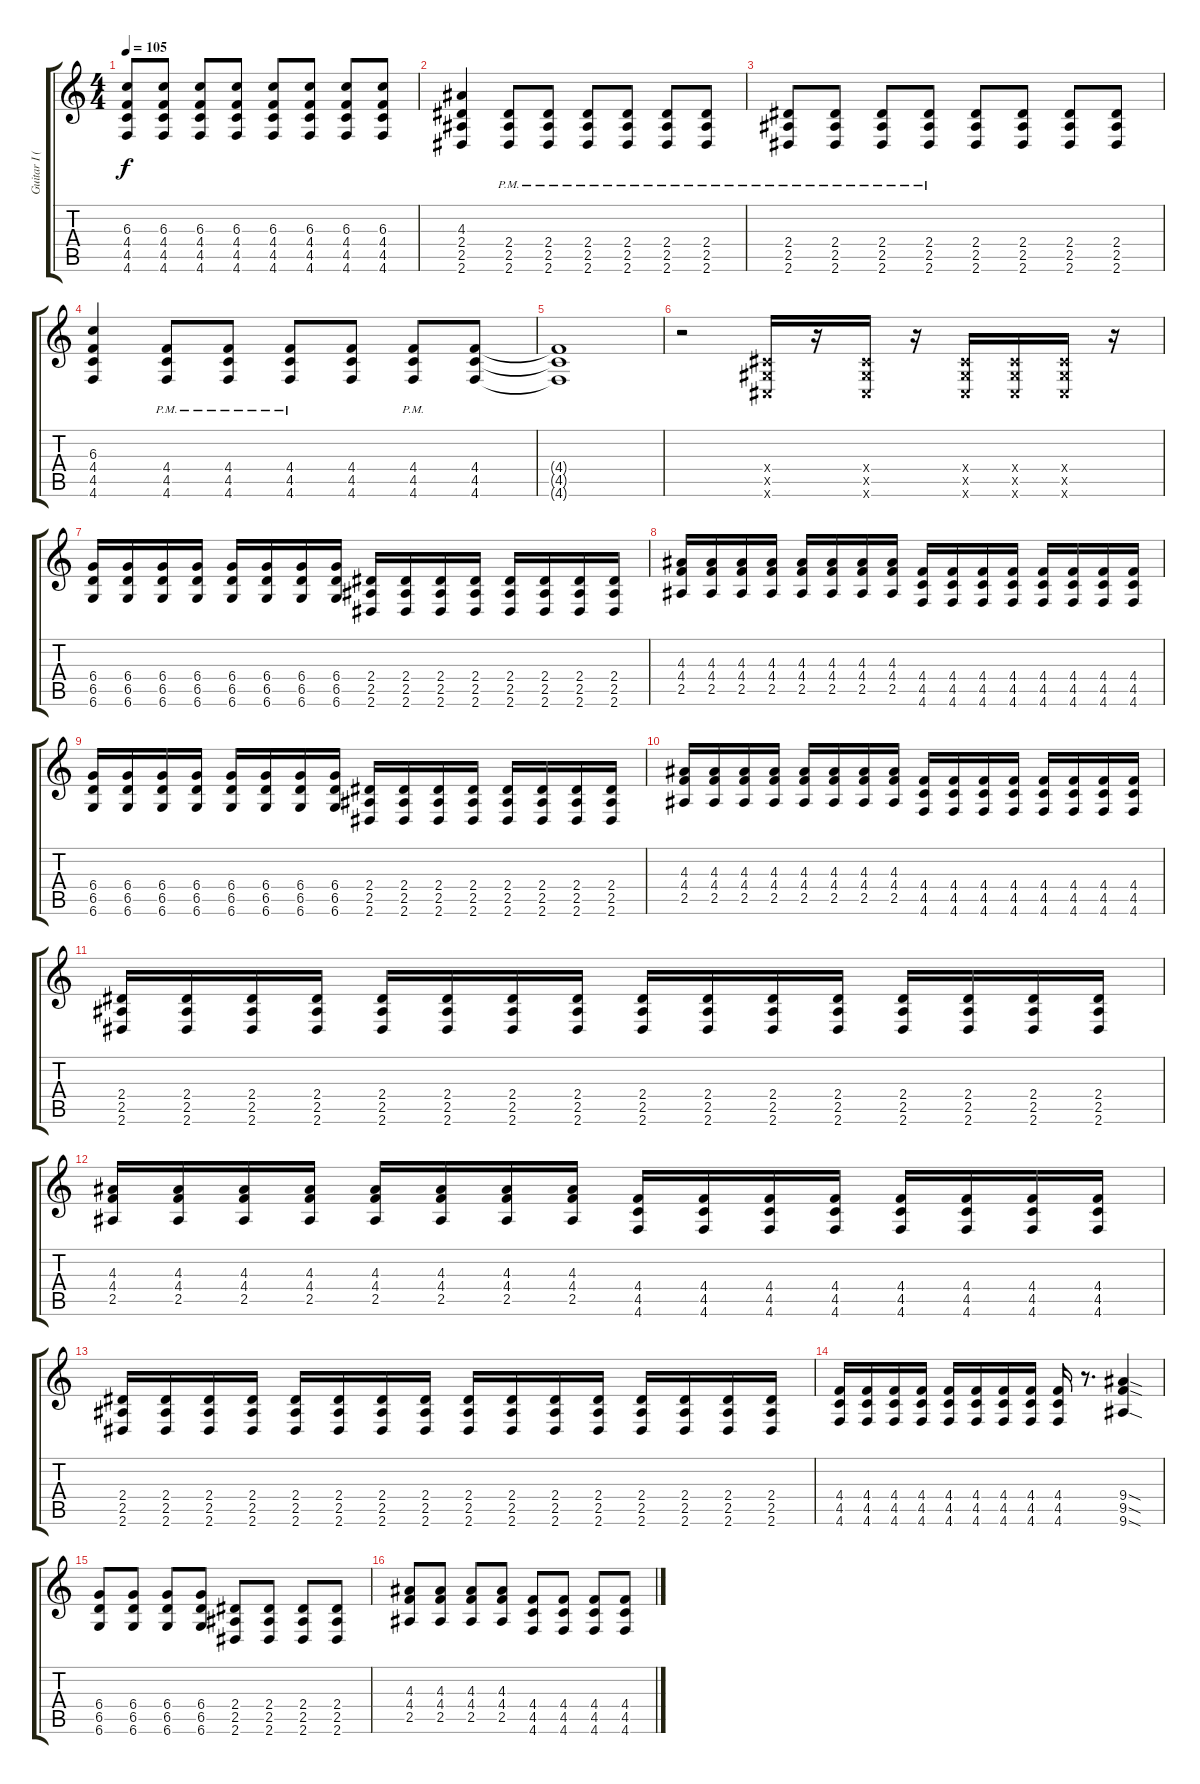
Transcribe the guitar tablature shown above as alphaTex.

\track ("Guitar I (Szabó Péter)" "Guitar I (") {instrument overdrivenguitar}
\staff {score tabs}
\tuning (Eb4 Bb3 Gb3 Db3 Ab2 Db2) {hide}
\ts (4 4)
\tempo 105
\clef g2
\ks c
(6.3 4.4 4.5 4.6).8{dy f} (6.3 4.4 4.5 4.6).8 (6.3 4.4 4.5 4.6).8 (6.3 4.4 4.5 4.6).8 (6.3 4.4 4.5 4.6).8 (6.3 4.4 4.5 4.6).8 (6.3 4.4 4.5 4.6).8 (6.3 4.4 4.5 4.6).8 |
(4.3 2.4 2.5 2.6).4 (2.4{pm} 2.5{pm} 2.6{pm}).8 (2.4{pm} 2.5{pm} 2.6{pm}).8 (2.4{pm} 2.5{pm} 2.6{pm}).8 (2.4{pm} 2.5{pm} 2.6{pm}).8 (2.4{pm} 2.5{pm} 2.6{pm}).8 (2.4{pm} 2.5{pm} 2.6{pm}).8 |
(2.4{pm} 2.5{pm} 2.6{pm}).8 (2.4{pm} 2.5{pm} 2.6{pm}).8 (2.4{pm} 2.5{pm} 2.6{pm}).8 (2.4{pm} 2.5{pm} 2.6{pm}).8 (2.4 2.5 2.6).8 (2.4 2.5 2.6).8 (2.4 2.5 2.6).8 (2.4 2.5 2.6).8 |
(6.3 4.4 4.5 4.6).4 (4.4{pm} 4.5{pm} 4.6{pm}).8 (4.4{pm} 4.5{pm} 4.6{pm}).8 (4.4{pm} 4.5{pm} 4.6{pm}).8 (4.4 4.5 4.6).8 (4.4{pm} 4.5{pm} 4.6{pm}).8 (4.4 4.5 4.6).8 |
(4.4{t} 4.5{t} 4.6{t}).1 |
r.2 (0.4{x} 0.5{x} 0.6{x}).16 r.16 (0.4{x} 0.5{x} 0.6{x}).16 r.16 (0.4{x} 0.5{x} 0.6{x}).16 (0.4{x} 0.5{x} 0.6{x}).16 (0.4{x} 0.5{x} 0.6{x}).16 r.16 |
(6.4 6.5 6.6).16 (6.4 6.5 6.6).16 (6.4 6.5 6.6).16 (6.4 6.5 6.6).16 (6.4 6.5 6.6).16 (6.4 6.5 6.6).16 (6.4 6.5 6.6).16 (6.4 6.5 6.6).16 (2.4 2.5 2.6).16 (2.4 2.5 2.6).16 (2.4 2.5 2.6).16 (2.4 2.5 2.6).16 (2.4 2.5 2.6).16 (2.4 2.5 2.6).16 (2.4 2.5 2.6).16 (2.4 2.5 2.6).16 |
(4.3 4.4 2.5).16 (4.3 4.4 2.5).16 (4.3 4.4 2.5).16 (4.3 4.4 2.5).16 (4.3 4.4 2.5).16 (4.3 4.4 2.5).16 (4.3 4.4 2.5).16 (4.3 4.4 2.5).16 (4.4 4.5 4.6).16 (4.4 4.5 4.6).16 (4.4 4.5 4.6).16 (4.4 4.5 4.6).16 (4.4 4.5 4.6).16 (4.4 4.5 4.6).16 (4.4 4.5 4.6).16 (4.4 4.5 4.6).16 |
(6.4 6.5 6.6).16 (6.4 6.5 6.6).16 (6.4 6.5 6.6).16 (6.4 6.5 6.6).16 (6.4 6.5 6.6).16 (6.4 6.5 6.6).16 (6.4 6.5 6.6).16 (6.4 6.5 6.6).16 (2.4 2.5 2.6).16 (2.4 2.5 2.6).16 (2.4 2.5 2.6).16 (2.4 2.5 2.6).16 (2.4 2.5 2.6).16 (2.4 2.5 2.6).16 (2.4 2.5 2.6).16 (2.4 2.5 2.6).16 |
(4.3 4.4 2.5).16 (4.3 4.4 2.5).16 (4.3 4.4 2.5).16 (4.3 4.4 2.5).16 (4.3 4.4 2.5).16 (4.3 4.4 2.5).16 (4.3 4.4 2.5).16 (4.3 4.4 2.5).16 (4.4 4.5 4.6).16 (4.4 4.5 4.6).16 (4.4 4.5 4.6).16 (4.4 4.5 4.6).16 (4.4 4.5 4.6).16 (4.4 4.5 4.6).16 (4.4 4.5 4.6).16 (4.4 4.5 4.6).16 |
(2.4 2.5 2.6).16 (2.4 2.5 2.6).16 (2.4 2.5 2.6).16 (2.4 2.5 2.6).16 (2.4 2.5 2.6).16 (2.4 2.5 2.6).16 (2.4 2.5 2.6).16 (2.4 2.5 2.6).16 (2.4 2.5 2.6).16 (2.4 2.5 2.6).16 (2.4 2.5 2.6).16 (2.4 2.5 2.6).16 (2.4 2.5 2.6).16 (2.4 2.5 2.6).16 (2.4 2.5 2.6).16 (2.4 2.5 2.6).16 |
(4.3 4.4 2.5).16 (4.3 4.4 2.5).16 (4.3 4.4 2.5).16 (4.3 4.4 2.5).16 (4.3 4.4 2.5).16 (4.3 4.4 2.5).16 (4.3 4.4 2.5).16 (4.3 4.4 2.5).16 (4.4 4.5 4.6).16 (4.4 4.5 4.6).16 (4.4 4.5 4.6).16 (4.4 4.5 4.6).16 (4.4 4.5 4.6).16 (4.4 4.5 4.6).16 (4.4 4.5 4.6).16 (4.4 4.5 4.6).16 |
(2.4 2.5 2.6).16 (2.4 2.5 2.6).16 (2.4 2.5 2.6).16 (2.4 2.5 2.6).16 (2.4 2.5 2.6).16 (2.4 2.5 2.6).16 (2.4 2.5 2.6).16 (2.4 2.5 2.6).16 (2.4 2.5 2.6).16 (2.4 2.5 2.6).16 (2.4 2.5 2.6).16 (2.4 2.5 2.6).16 (2.4 2.5 2.6).16 (2.4 2.5 2.6).16 (2.4 2.5 2.6).16 (2.4 2.5 2.6).16 |
(4.4 4.5 4.6).16 (4.4 4.5 4.6).16 (4.4 4.5 4.6).16 (4.4 4.5 4.6).16 (4.4 4.5 4.6).16 (4.4 4.5 4.6).16 (4.4 4.5 4.6).16 (4.4 4.5 4.6).16 (4.4 4.5 4.6).16 r.8{d} (9.4{sod} 9.5{sod} 9.6{sod}).4 |
(6.4 6.5 6.6).8 (6.4 6.5 6.6).8 (6.4 6.5 6.6).8 (6.4 6.5 6.6).8 (2.4 2.5 2.6).8 (2.4 2.5 2.6).8 (2.4 2.5 2.6).8 (2.4 2.5 2.6).8 |
(4.3 4.4 2.5).8 (4.3 4.4 2.5).8 (4.3 4.4 2.5).8 (4.3 4.4 2.5).8 (4.4 4.5 4.6).8 (4.4 4.5 4.6).8 (4.4 4.5 4.6).8 (4.4 4.5 4.6).8
